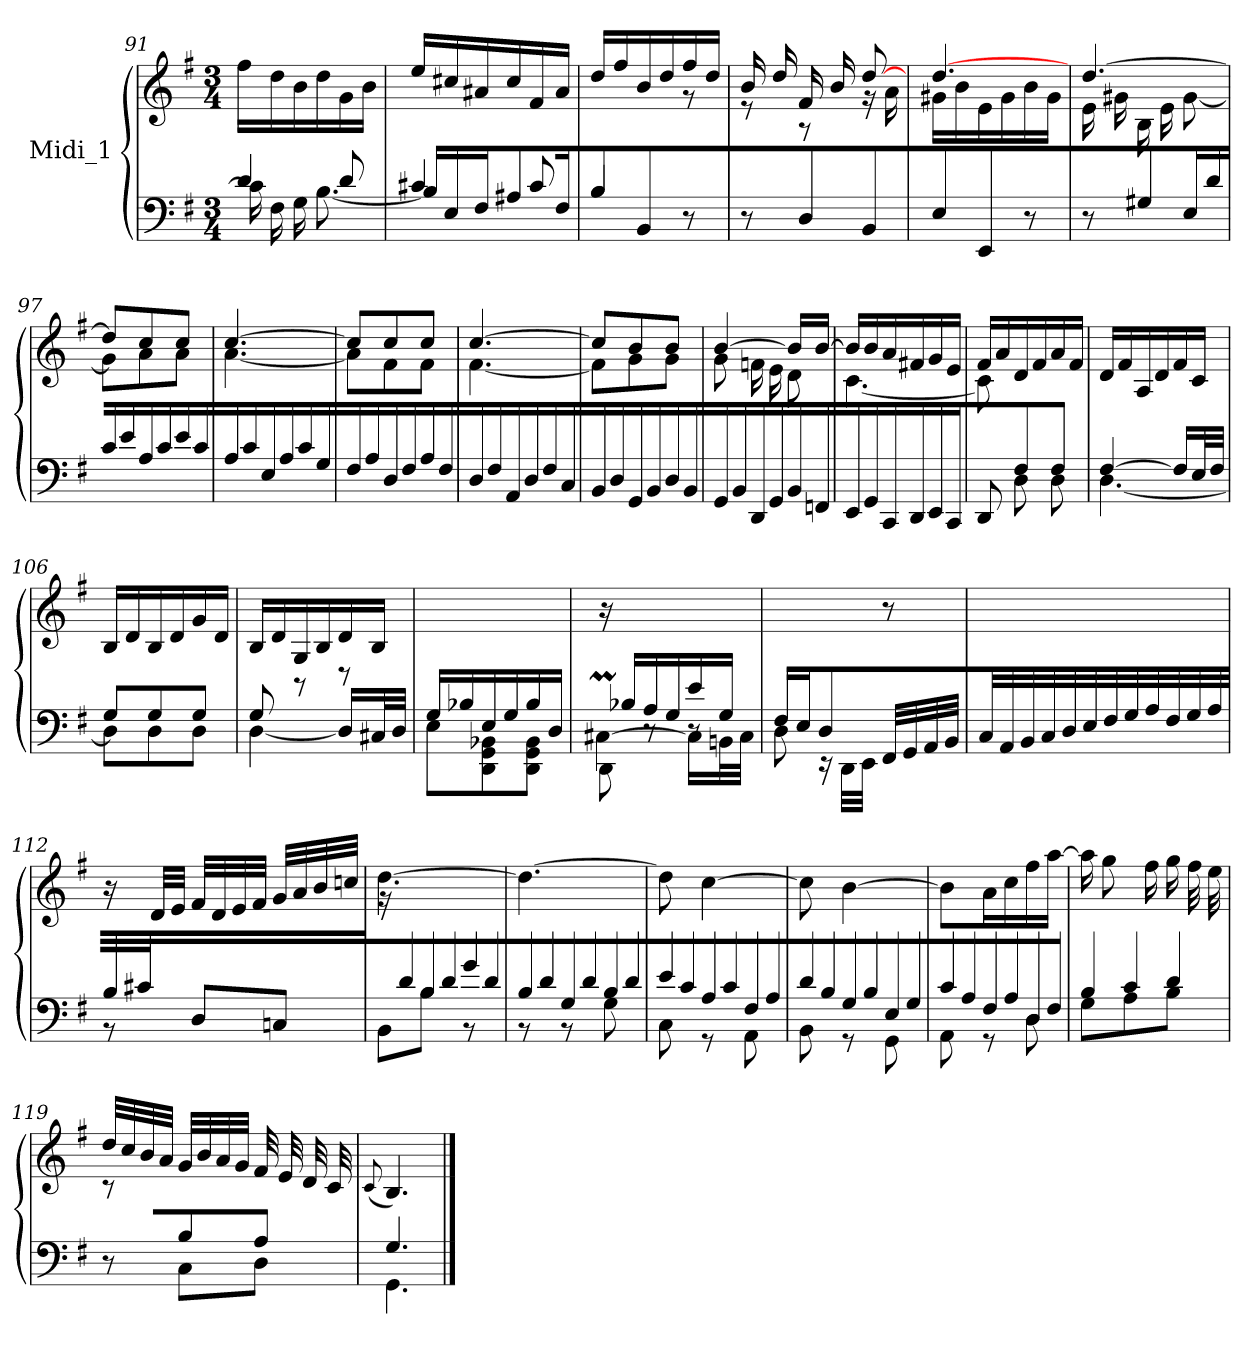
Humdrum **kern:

**kern	**kern
*part1	*part1
*staff2	*staff1
*I"Midi_1	*
!!LO:LB:g=z
*clefF4	*clefG2
*k[f#]	*k[f#]
*G:	*G:
*M3/4	*M3/4
=91	=91
*^	*
4d/	16c#LL]	16ff#LL
.	16F#	16dd
.	16G	16b
.	[8.BJ	16dd
8d/	.	16g
.	.	16bJJ
=92	=92	=92
4c#X/	16BLL]	16ee/LL
.	16E	16cc#X/
.	16F#	16a#X/
.	8A#X	16cc#/
8c#/	.	16f#/
.	16F#J	16a#/JJ
=93	=93	=93
*	*	*^
4B/	8BL	16ddLL	4ryy
.	.	16ff#	.
.	8BBJ	16b	.
.	.	16dd	.
8ryy	8r	16ff#	8r
.	.	16ddJJ	.
*v	*v	*	*
=94	=94	=94
8r	16bLL	8r
.	16dd	.
8DL	16f#	8r
.	16b	.
8BBJ	[8ddJ	16r
.	.	16a\
=95	=95	=95
8EL	[4.dd/	16g#X\LL
.	.	16b\
8EEJ	.	16e\
.	.	16g#\
8r	.	16b\
.	.	16g#\JJ
=96	=96	=96
8r	[4.dd/	16e\LL
.	.	16g#X\
8G#X\L	.	16B\
.	.	16e\
16E\L	.	[8g#\J
16d\JJ	.	.
!!LO:LB:g=z	!!
=97	=97	=97
16cLL	8ddL]	8g#L]
16e	.	.
16A	8cc	8a
16c	.	.
16e	8ccJ	8aJ
16cJJ	.	.
=98	=98	=98
16ALL	[4.cc/	[4.a\
16c	.	.
16E	.	.
16A	.	.
16c	.	.
16GJJ	.	.
=99	=99	=99
16F#LL	8ccL]	8aL]
16A	.	.
16D	8cc	8f#
16F#	.	.
16A	8ccJ	8f#J
16F#JJ	.	.
=100	=100	=100
16DLL	[4.cc/	[4.f#\
16F#	.	.
16AA	.	.
16D	.	.
16F#	.	.
16CJJ	.	.
=101	=101	=101
16BBLL	8cc/L]	8f#\L]
16D	.	.
16GG	8b/	8g\
16BB	.	.
16D	8b/J	8g\J
16BBJJ	.	.
=102	=102	=102
16GGLL	[4b/	8g\L
16BB	.	.
16DD	.	16fn\L
16GG	.	16e\
16BB	16bLL]	8d\J
16FFnJJ	[16bJJ	.
!!LO:LB:g=z	!!
=103	=103	=103
16EE/LL	16bLL]	[4.c\
16GG/	16b	.
16CC/	16a	.
16DD/	16f#X	.
16EE/	16g	.
16CC/JJ	16eJJ	.
=104	=104	=104
*^	*	*
8ryy	8DDL	16f#/LL	8cL]
.	.	16a/	.
8F#/	8D	16d/	4ryy
.	.	16f#/	.
8F#/J	8DJ	16a/	.
.	.	16f#/JJ	.
*	*	*v	*v
=105	=105	=105
[4F#/	[4.D\	16dLL
.	.	16f#
.	.	16A
.	.	16d
16F#/LL]	.	16f#
32E/L	.	16cJJ
32F#/JJJ	.	.
=106	=106	=106
8G/L	8D\L]	16BLL
.	.	16d
8G/	8D\	16B
.	.	16d
8G/J	8D\J	16g
.	.	16dJJ
=107	=107	=107
*	*	*^
8G/	[4D\	16BLL	8ryy
.	.	16d	.
4ryy	.	16G	8r
.	.	16B	.
.	16DLL]	16d	8r
.	32C#XL	16BJJ	.
.	32DJJJ	.	.
*	*	*v	*v
=108	=108	=108
16GLL	8EL	4.ryy
16B-X	.	.
16E	8DD 8GG 8BB-X	.
16G	.	.
16B-	8DD 8GG 8BB-J	.
16DJJ	.	.
!!LO:LB:g=z
=109	=109	=109
*	*^	*^
16ryy	8DD\	[4C#Xm\	4.ryy	16r
16B-X/LL	.	.	.	4ryy
16A/	8r	.	.	.
16G/	.	.	.	.
16e/	8r	16C#\LL]	.	.
16G/JJ	.	32BBn\L	.	16ryy
.	.	32C#\JJJ	.	.
=110	=110	=110	=110	=110
16F#/LL	8D\	4.ryy	4.ryy	4ryy
16E/	.	.	.	.
8D/J	16r	.	.	.
.	32DDLLL	.	.	.
.	32EEJJJ	.	.	.
8ryy	32FF#LLL	.	.	8r
.	32GG	.	.	.
.	32AA	.	.	.
.	32BBJJJ	.	.	.
*	*v	*v	*	*
=111	=111	=111	=111
32C/LLL	4.ryy	4.ryy	4.ryy
32AA/	.	.	.
32BB/	.	.	.
32C/JJJ	.	.	.
32D/LLL	.	.	.
32E/	.	.	.
32F#/	.	.	.
32G/JJJ	.	.	.
32A/LLL	.	.	.
32F#/	.	.	.
32G/	.	.	.
32A/JJJ	.	.	.
=112	=112	=112	=112
*	*^	*	*
32B/LLL	8r	4.ryy	16r	16ryy
32c#X/JJJ	.	.	.	.
4ryy	.	.	32d/LLL	16ryy
.	.	.	32e/JJJ	.
.	8D/L	.	32f#/LLL	8ryy
.	.	.	32d/	.
.	.	.	32e/	.
.	.	.	32f#/JJJ	.
.	8Cn/J	.	32g/LLL	8ryy
.	.	.	32a/	.
16ryy	.	.	32b/	.
.	.	.	32ccn/JJJ	.
=113	=113	=113	=113	=113
16ryy	8BB\L	4.ryy	[4.dd\	16r
16d/LL	.	.	.	4ryy
16B/	8B\J	.	.	.
16d/	.	.	.	.
16g/	8r	.	.	.
16d/JJ	.	.	.	16ryy
*	*v	*v	*	*
*	*	*v	*v
!!LO:LB:g=z
=114	=114	=114
16B/LL	8r	4.dd\_
16d/	.	.
16G/	8r	.
16d/	.	.
16B/	8G\	.
16d/JJ	.	.
=115	=115	=115
16e/LL	8C\	8dd\]
16c/	.	.
16A/	8r	[4cc\
16c/	.	.
16F#/	8AA\	.
16A/JJ	.	.
=116	=116	=116
16d/LL	8BB\	8cc\]
16B/	.	.
16G/	8r	[4b\
16B/	.	.
16E/	8GG\	.
16G/JJ	.	.
=117	=117	=117
16c/LL	8AA\	8b\L]
16A/	.	.
16F#/	8r	16a\L
16A/	.	16cc\
16D/	8D\	16ff#\
16F#/JJ	.	[16aa\JJ
=118	=118	=118
8B/L	8GL	16aa\LL]
.	.	8gg\
8c/	8A	.
.	.	16ff#\L
8d/J	8BJ	16gg\
.	.	32ff#\L
.	.	32ee\JJJ
=119	=119	=119
*	*	*^
8ryy	8r	32dd/LLL	8r
.	.	32cc/	.
.	.	32b/	.
.	.	32a/JJJ	.
8B/	8CL	32gLLL	4ryy
.	.	32b	.
.	.	32a	.
.	.	32gJJJ	.
8A/J	8DJ	32f#LLL	.
.	.	32e	.
.	.	32d	.
.	.	32c	.
*	*	*v	*v
=120	=120	=120
.	.	(>8qqc/
4.G/	4.GG\	4.B/)
*v	*v	*
==	==
*-	*-
